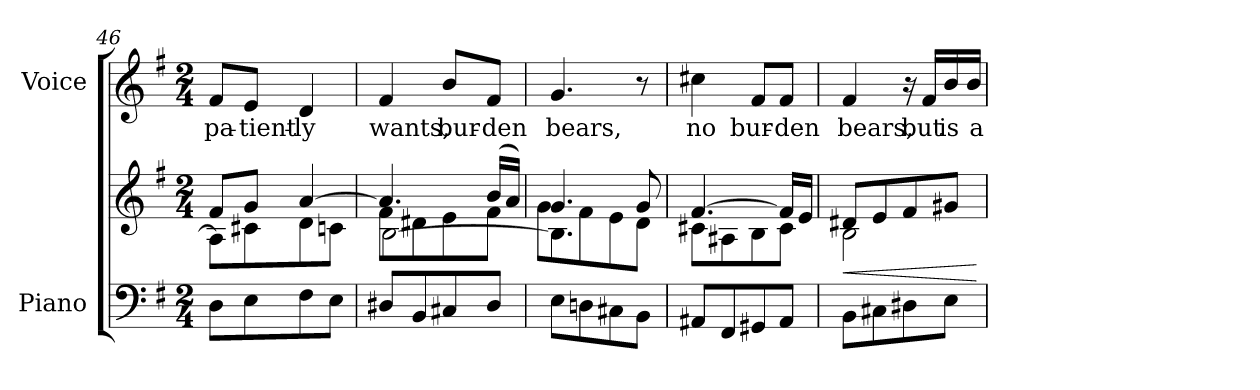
**kern	**kern	**dynam	**kern	**text
*part2	*part2	*part2	*part1	*part1
*staff3	*staff2	*staff2/3	*staff1	*staff1
*I"Piano	*	*	*I"Voice	*
*I'Pno	*	*	*	*
*clefF4	*clefG2	*	*clefG2	*
*k[f#]	*k[f#]	*	*k[f#]	*
*M2/4	*M2/4	*	*M2/4	*
=46	=46	=46	=46	=46
*	*^	*	*	*
8D\L	8f#/L	8A\L]	.	8f#/L	pa-
8E\	8g/J	8c#X\	.	8e/J	-tient-
8F#\	[4a/	8d\	.	4d/	-ly
8E\J	.	8cn\J	.	.	.
=47	=47	=47	=47	=47	=47
*	*	*^	*	*	*
8D#X/L	4.a/]	8f#\L	[<2B\	.	4f#/	wants,
8BB/	.	8d#X\	.	.	.	.
8C#X/	.	8e\	.	.	8b/L	bur-
8D#/J	(16b/LL	8f#\J	.	.	8f#/J	-den
.	16a/JJ)	.	.	.	.	.
=48	=48	=48	=48	=48	=48	=48
!	!LO:N:head=solid	!LO:N:head=solid	!	!	!	!
8E\L	4.g/	8g\L	4.B\]	.	4.g/	bears,
8Dn\	.	8f#\	.	.	.	.
8C#X\	.	8e\	.	.	.	.
8BB\J	8g/	8d\J	8ryy	.	8r	.
*	*	*v	*v	*	*	*
=49	=49	=49	=49	=49	=49
8AA#X/L	[4.f#/	8c#X\L	.	4cc#X\	no
8FF#/	.	8A#X\	.	.	.
8GG#X/	.	8B\	.	8f#/L	bur-
8AA#/J	16f#/LL]	8c#\J	.	8f#/J	-den
.	16e/JJ	.	.	.	.
=50	=50	=50	=50	=50	=50
!	!	!	!LO:HP:b	!	!
8BB\L	8d#X/L	2B\	<	4f#/	bears,
8C#X\	8e/	.	.	.	.
8D#X\	8f#/	.	.	16r	.
.	.	.	.	16f#/LL	but
8E\J	8g#X/J	.	.	16b/	is
.	.	.	.	16b/JJ	a
*	*v	*v	*	*	*
.	.	[	.	.
=	=	=	=	=
*-	*-	*-	*-	*-
